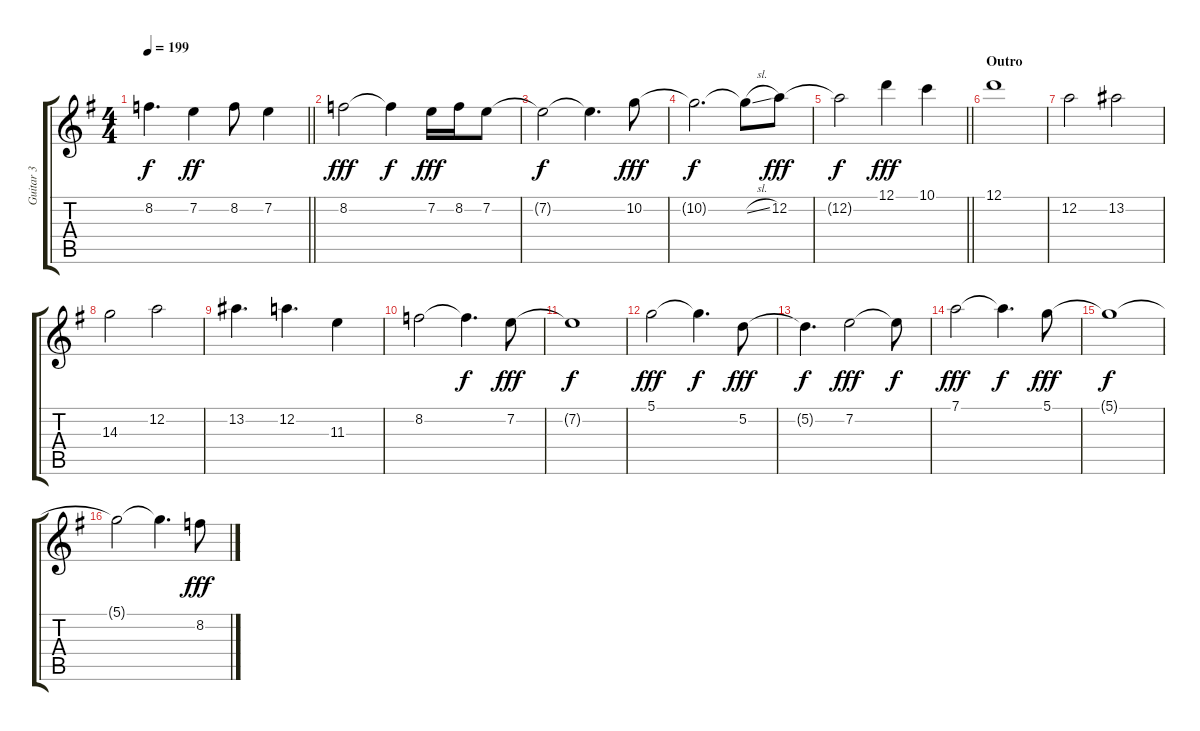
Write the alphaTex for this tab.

\track ("Guitar 3" "Guitar 3") {instrument distortionguitar}
\staff {score tabs}
\tuning (D4 A3 F3 C3 G2 D2) {hide}
\ts (4 4)
\tempo 199
\clef g2
\barLineRight lightlight
\ks eminor
8.2{t}.4{d dy f} 7.2.4{dy ff} 8.2.8 7.2.4 |
8.2.2{dy fff} 8.2{t}.4{dy f} 7.2.16{dy fff} 8.2.16 7.2.8 |
7.2{t}.2{dy f} 7.2{t}.4{d} 10.2.8{dy fff} |
10.2{t}.2{d dy f} 10.2{sl t}.8 12.2.8{dy fff} |
\barLineRight lightlight
12.2{t}.2{dy f} 12.1.4{dy fff} 10.1.4 |
\section ("" "Outro")
12.1.1 |
12.2.2 13.2.2 |
14.3.2 12.2.2 |
13.2.4{d} 12.2.4{d} 11.3.4 |
8.2.2 8.2{t}.4{d dy f} 7.2.8{dy fff} |
7.2{t}.1{dy f} |
5.1.2{dy fff} 5.1{t}.4{d dy f} 5.2.8{dy fff} |
5.2{t}.4{d dy f} 7.2.2{dy fff} 7.2{t}.8{dy f} |
7.1.2{dy fff} 7.1{t}.4{d dy f} 5.1.8{dy fff} |
5.1{t}.1{dy f} |
5.1{t}.2 5.1{t}.4{d} 8.2.8{dy fff}
